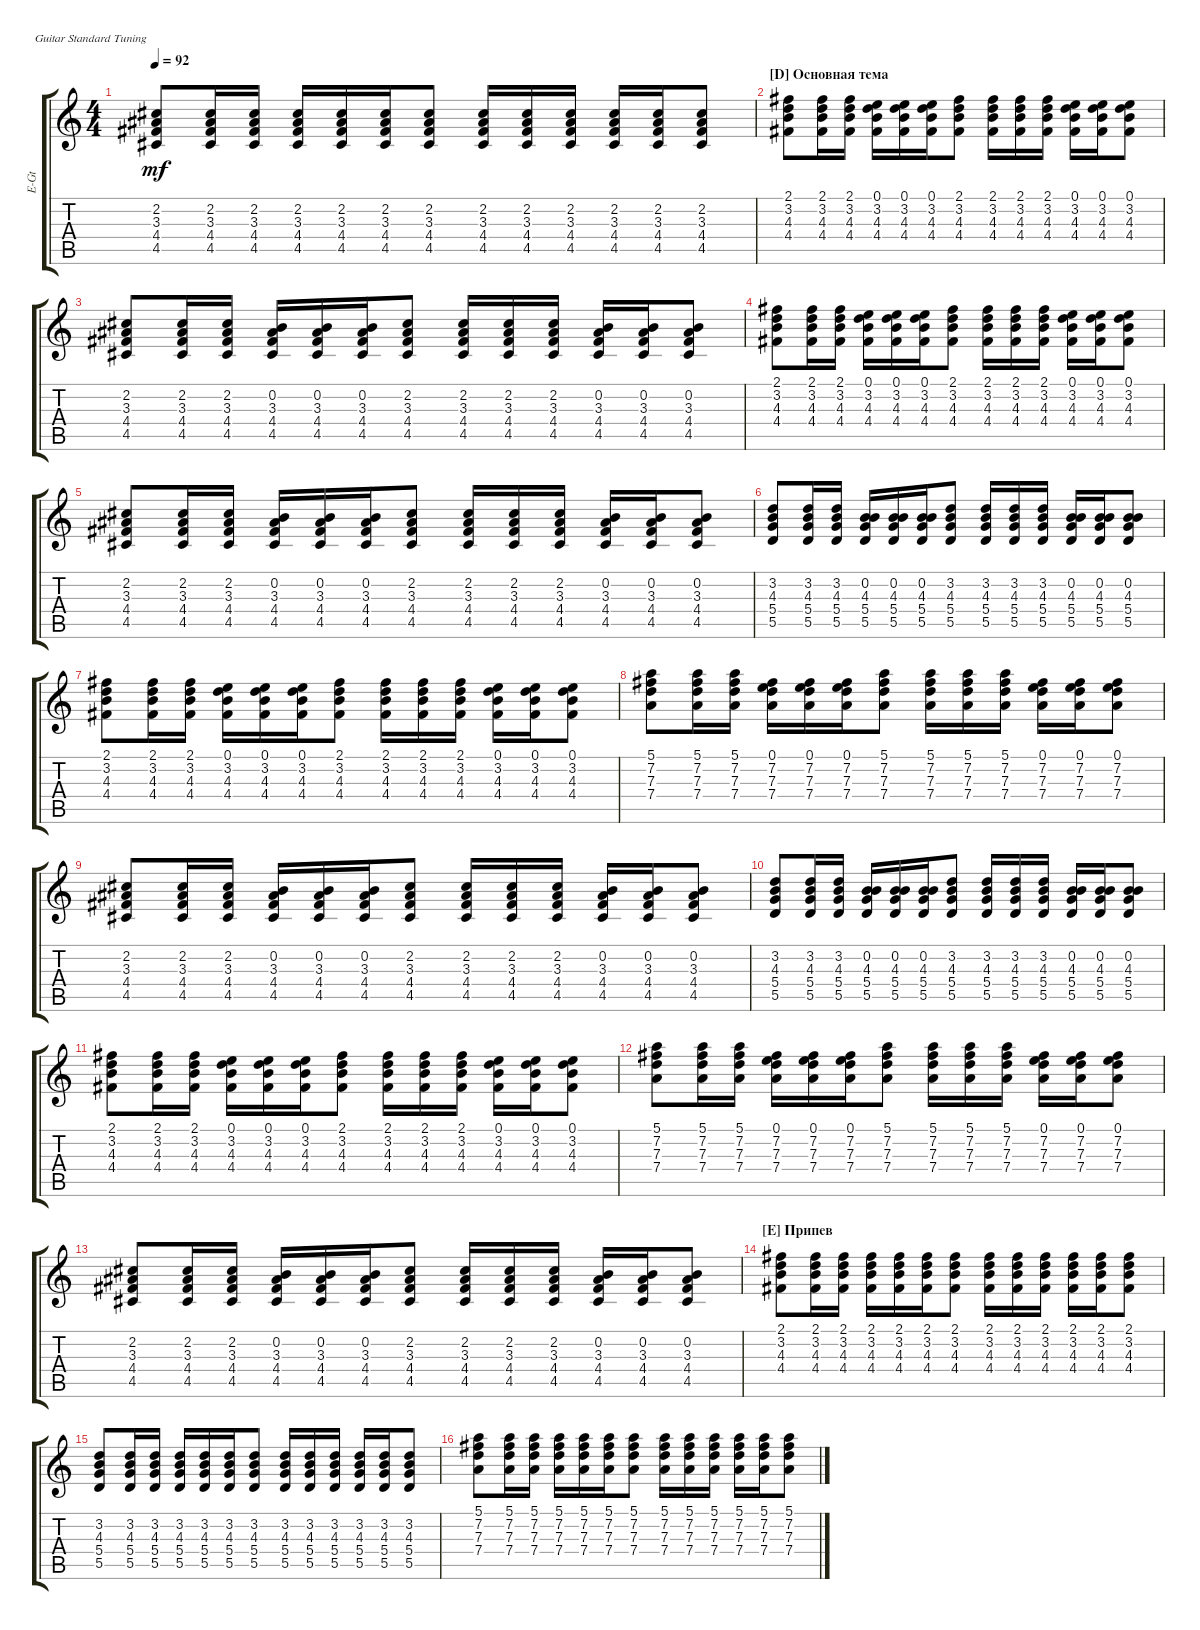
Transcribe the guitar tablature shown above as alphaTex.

\track ("Electric Guitar" "E-Gt") {instrument electricguitarclean}
\staff {score tabs}
\tuning (E4 B3 G3 D3 A2 E2)
\ts (4 4)
\tempo 92
\clef g2
\ks c
(4.5 4.4 3.3 2.2).8{dy mf} (4.5 4.4 3.3 2.2).16 (4.5 4.4 3.3 2.2).16 (4.5 4.4 3.3 2.2).16 (4.5 4.4 3.3 2.2).16 (4.5 4.4 3.3 2.2).16 (4.5 4.4 3.3 2.2).8 (4.5 4.4 3.3 2.2).16 (4.5 4.4 3.3 2.2).16 (4.5 4.4 3.3 2.2).16 (4.5 4.4 3.3 2.2).16 (4.5 4.4 3.3 2.2).16 (4.5 4.4 3.3 2.2).8 |
\section ("D" "Основная тема")
(4.4 4.3 3.2 2.1).8 (4.4 4.3 3.2 2.1).16 (4.4 4.3 3.2 2.1).16 (4.4 4.3 0.1 3.2).16 (4.4 4.3 0.1 3.2).16 (4.4 4.3 0.1 3.2).16 (4.4 4.3 2.1 3.2).8 (4.4 4.3 3.2 2.1).16 (4.4 4.3 3.2 2.1).16 (4.4 4.3 3.2 2.1).16 (4.4 4.3 0.1 3.2).16 (4.4 4.3 0.1 3.2).16 (4.4 4.3 0.1 3.2).8 |
(4.5 4.4 3.3 2.2).8 (4.5 4.4 3.3 2.2).16 (4.5 4.4 3.3 2.2).16 (4.5 4.4 3.3 0.2).16 (4.5 4.4 3.3 0.2).16 (4.5 4.4 3.3 0.2).16 (4.5 4.4 3.3 2.2).8 (4.5 4.4 3.3 2.2).16 (4.5 4.4 3.3 2.2).16 (4.5 4.4 3.3 2.2).16 (4.5 4.4 3.3 0.2).16 (4.5 4.4 3.3 0.2).16 (4.5 4.4 3.3 0.2).8 |
(4.4 4.3 3.2 2.1).8 (4.4 4.3 3.2 2.1).16 (4.4 4.3 3.2 2.1).16 (4.4 4.3 3.2 0.1).16 (4.4 4.3 3.2 0.1).16 (4.4 4.3 3.2 0.1).16 (4.4 4.3 3.2 2.1).8 (4.4 4.3 3.2 2.1).16 (4.4 4.3 3.2 2.1).16 (4.4 4.3 3.2 2.1).16 (4.4 4.3 3.2 0.1).16 (4.4 4.3 3.2 0.1).16 (4.4 4.3 3.2 0.1).8 |
(4.5 4.4 3.3 2.2).8 (4.5 4.4 3.3 2.2).16 (4.5 4.4 3.3 2.2).16 (4.5 4.4 3.3 0.2).16 (4.5 4.4 3.3 0.2).16 (4.5 4.4 3.3 0.2).16 (4.5 4.4 3.3 2.2).8 (4.5 4.4 3.3 2.2).16 (4.5 4.4 3.3 2.2).16 (4.5 4.4 3.3 2.2).16 (4.5 4.4 3.3 0.2).16 (4.5 4.4 3.3 0.2).16 (4.5 4.4 3.3 0.2).8 |
(5.5 5.4 4.3 3.2).8 (5.5 5.4 4.3 3.2).16 (5.5 5.4 4.3 3.2).16 (5.5 5.4 4.3 0.2).16 (5.5 5.4 4.3 0.2).16 (5.5 5.4 4.3 0.2).16 (5.5 5.4 4.3 3.2).8 (5.5 5.4 4.3 3.2).16 (5.5 5.4 4.3 3.2).16 (5.5 5.4 4.3 3.2).16 (5.5 5.4 4.3 0.2).16 (5.5 5.4 4.3 0.2).16 (5.5 5.4 4.3 0.2).8 |
(4.4 4.3 3.2 2.1).8 (4.4 4.3 3.2 2.1).16 (4.4 4.3 3.2 2.1).16 (4.4 4.3 3.2 0.1).16 (4.4 4.3 3.2 0.1).16 (4.4 4.3 3.2 0.1).16 (4.4 4.3 3.2 2.1).8 (4.4 4.3 3.2 2.1).16 (4.4 4.3 3.2 2.1).16 (4.4 4.3 3.2 2.1).16 (4.4 4.3 3.2 0.1).16 (4.4 4.3 3.2 0.1).16 (4.4 4.3 3.2 0.1).8 |
(7.4 7.3 7.2 5.1).8 (7.4 7.3 7.2 5.1).16 (7.4 7.3 7.2 5.1).16 (7.4 7.3 7.2 0.1).16 (7.4 7.3 7.2 0.1).16 (7.4 7.3 7.2 0.1).16 (7.4 7.3 7.2 5.1).8 (7.4 7.3 7.2 5.1).16 (7.4 7.3 7.2 5.1).16 (7.4 7.3 7.2 5.1).16 (7.4 7.3 7.2 0.1).16 (7.4 7.3 7.2 0.1).16 (7.4 7.3 7.2 0.1).8 |
(4.5 4.4 3.3 2.2).8 (4.5 4.4 3.3 2.2).16 (4.5 4.4 3.3 2.2).16 (4.5 4.4 3.3 0.2).16 (4.5 4.4 3.3 0.2).16 (4.5 4.4 3.3 0.2).16 (4.5 4.4 3.3 2.2).8 (4.5 4.4 3.3 2.2).16 (4.5 4.4 3.3 2.2).16 (4.5 4.4 3.3 2.2).16 (4.5 4.4 3.3 0.2).16 (4.5 4.4 3.3 0.2).16 (4.5 4.4 3.3 0.2).8 |
(5.5 5.4 4.3 3.2).8 (5.5 5.4 4.3 3.2).16 (5.5 5.4 4.3 3.2).16 (5.5 5.4 4.3 0.2).16 (5.5 5.4 4.3 0.2).16 (5.5 5.4 4.3 0.2).16 (5.5 5.4 4.3 3.2).8 (5.5 5.4 4.3 3.2).16 (5.5 5.4 4.3 3.2).16 (5.5 5.4 4.3 3.2).16 (5.5 5.4 4.3 0.2).16 (5.5 5.4 4.3 0.2).16 (5.5 5.4 4.3 0.2).8 |
(4.4 4.3 3.2 2.1).8 (4.4 4.3 3.2 2.1).16 (4.4 4.3 3.2 2.1).16 (4.4 4.3 3.2 0.1).16 (4.4 4.3 3.2 0.1).16 (4.4 4.3 3.2 0.1).16 (4.4 4.3 3.2 2.1).8 (4.4 4.3 3.2 2.1).16 (4.4 4.3 3.2 2.1).16 (4.4 4.3 3.2 2.1).16 (4.4 4.3 3.2 0.1).16 (4.4 4.3 3.2 0.1).16 (4.4 4.3 3.2 0.1).8 |
(7.4 7.3 7.2 5.1).8 (7.4 7.3 7.2 5.1).16 (7.4 7.3 7.2 5.1).16 (7.4 7.3 7.2 0.1).16 (7.4 7.3 7.2 0.1).16 (7.4 7.3 7.2 0.1).16 (7.4 7.3 7.2 5.1).8 (7.4 7.3 7.2 5.1).16 (7.4 7.3 7.2 5.1).16 (7.4 7.3 7.2 5.1).16 (7.4 7.3 7.2 0.1).16 (7.4 7.3 7.2 0.1).16 (7.4 7.3 7.2 0.1).8 |
(4.5 4.4 3.3 2.2).8 (4.5 4.4 3.3 2.2).16 (4.5 4.4 3.3 2.2).16 (4.5 4.4 3.3 0.2).16 (4.5 4.4 3.3 0.2).16 (4.5 4.4 3.3 0.2).16 (4.5 4.4 3.3 2.2).8 (4.5 4.4 3.3 2.2).16 (4.5 4.4 3.3 2.2).16 (4.5 4.4 3.3 2.2).16 (4.5 4.4 3.3 0.2).16 (4.5 4.4 3.3 0.2).16 (4.5 4.4 3.3 0.2).8 |
\section ("E" "Припев")
(4.4 4.3 3.2 2.1).8 (4.4 4.3 3.2 2.1).16 (4.4 4.3 3.2 2.1).16 (4.4 4.3 3.2 2.1).16 (4.4 4.3 3.2 2.1).16 (4.4 4.3 3.2 2.1).16 (4.4 4.3 3.2 2.1).8 (4.4 4.3 3.2 2.1).16 (4.4 4.3 3.2 2.1).16 (4.4 4.3 3.2 2.1).16 (4.4 4.3 3.2 2.1).16 (4.4 4.3 3.2 2.1).16 (4.4 4.3 3.2 2.1).8 |
(5.5 5.4 4.3 3.2).8 (5.5 5.4 4.3 3.2).16 (5.5 5.4 4.3 3.2).16 (5.5 5.4 4.3 3.2).16 (5.5 5.4 4.3 3.2).16 (5.5 5.4 4.3 3.2).16 (5.5 5.4 4.3 3.2).8 (5.5 5.4 4.3 3.2).16 (5.5 5.4 4.3 3.2).16 (5.5 5.4 4.3 3.2).16 (5.5 5.4 4.3 3.2).16 (5.5 5.4 4.3 3.2).16 (5.5 5.4 4.3 3.2).8 |
(7.4 7.3 7.2 5.1).8 (7.4 7.3 7.2 5.1).16 (7.4 7.3 7.2 5.1).16 (7.4 7.3 7.2 5.1).16 (7.4 7.3 7.2 5.1).16 (7.4 7.3 7.2 5.1).16 (7.4 7.3 7.2 5.1).8 (7.4 7.3 7.2 5.1).16 (7.4 7.3 7.2 5.1).16 (7.4 7.3 7.2 5.1).16 (7.4 7.3 7.2 5.1).16 (7.4 7.3 7.2 5.1).16 (7.4 7.3 7.2 5.1).8
